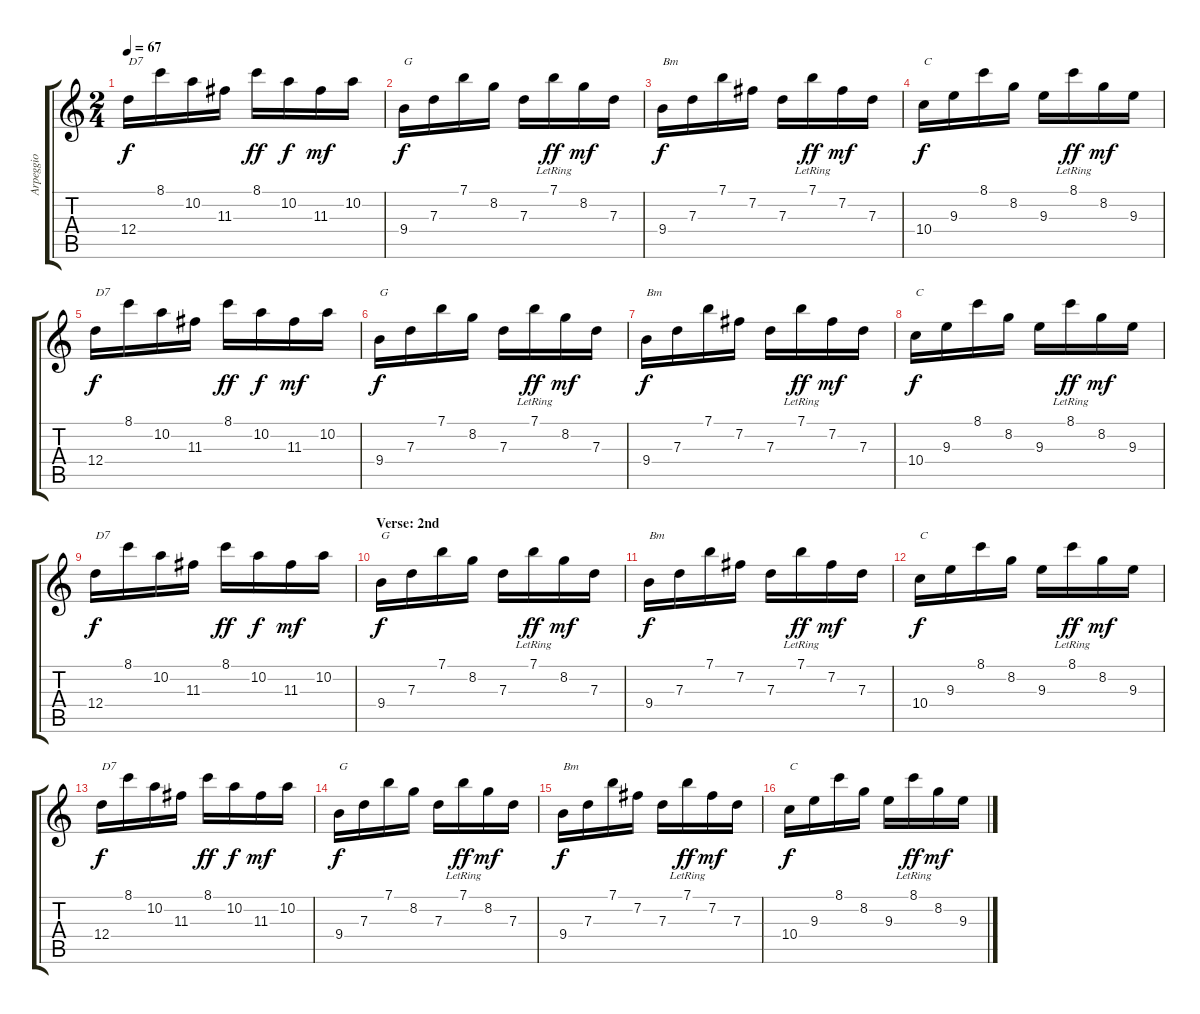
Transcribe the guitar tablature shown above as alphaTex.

\track ("Arpeggio" "Arpeggio") {instrument acousticguitarsteel}
\staff {score tabs}
\tuning (E4 B3 G3 D3 A2 E2) {hide}
\ts (2 4)
\tempo 67
\clef g2
\ks c
12.4.16{txt "D7" dy f} 8.1.16 10.2.16 11.3.16 8.1.16{dy ff} 10.2.16{dy f} 11.3.16{dy mf} 10.2.16 |
9.4.16{txt "G" dy f} 7.3.16 7.1.16 8.2.16 7.3.16 7.1{lr}.16{dy ff} 8.2.16{dy mf} 7.3.16 |
9.4.16{txt "Bm" dy f} 7.3.16 7.1.16 7.2.16 7.3.16 7.1{lr}.16{dy ff} 7.2.16{dy mf} 7.3.16 |
10.4.16{txt "C" dy f} 9.3.16 8.1.16 8.2.16 9.3.16 8.1{lr}.16{dy ff} 8.2.16{dy mf} 9.3.16 |
12.4.16{txt "D7" dy f} 8.1.16 10.2.16 11.3.16 8.1.16{dy ff} 10.2.16{dy f} 11.3.16{dy mf} 10.2.16 |
9.4.16{txt "G" dy f} 7.3.16 7.1.16 8.2.16 7.3.16 7.1{lr}.16{dy ff} 8.2.16{dy mf} 7.3.16 |
9.4.16{txt "Bm" dy f} 7.3.16 7.1.16 7.2.16 7.3.16 7.1{lr}.16{dy ff} 7.2.16{dy mf} 7.3.16 |
10.4.16{txt "C" dy f} 9.3.16 8.1.16 8.2.16 9.3.16 8.1{lr}.16{dy ff} 8.2.16{dy mf} 9.3.16 |
12.4.16{txt "D7" dy f} 8.1.16 10.2.16 11.3.16 8.1.16{dy ff} 10.2.16{dy f} 11.3.16{dy mf} 10.2.16 |
\section ("" "Verse: 2nd")
9.4.16{txt "G" dy f} 7.3.16 7.1.16 8.2.16 7.3.16 7.1{lr}.16{dy ff} 8.2.16{dy mf} 7.3.16 |
9.4.16{txt "Bm" dy f} 7.3.16 7.1.16 7.2.16 7.3.16 7.1{lr}.16{dy ff} 7.2.16{dy mf} 7.3.16 |
10.4.16{txt "C" dy f} 9.3.16 8.1.16 8.2.16 9.3.16 8.1{lr}.16{dy ff} 8.2.16{dy mf} 9.3.16 |
12.4.16{txt "D7" dy f} 8.1.16 10.2.16 11.3.16 8.1.16{dy ff} 10.2.16{dy f} 11.3.16{dy mf} 10.2.16 |
9.4.16{txt "G" dy f} 7.3.16 7.1.16 8.2.16 7.3.16 7.1{lr}.16{dy ff} 8.2.16{dy mf} 7.3.16 |
9.4.16{txt "Bm" dy f} 7.3.16 7.1.16 7.2.16 7.3.16 7.1{lr}.16{dy ff} 7.2.16{dy mf} 7.3.16 |
10.4.16{txt "C" dy f} 9.3.16 8.1.16 8.2.16 9.3.16 8.1{lr}.16{dy ff} 8.2.16{dy mf} 9.3.16
